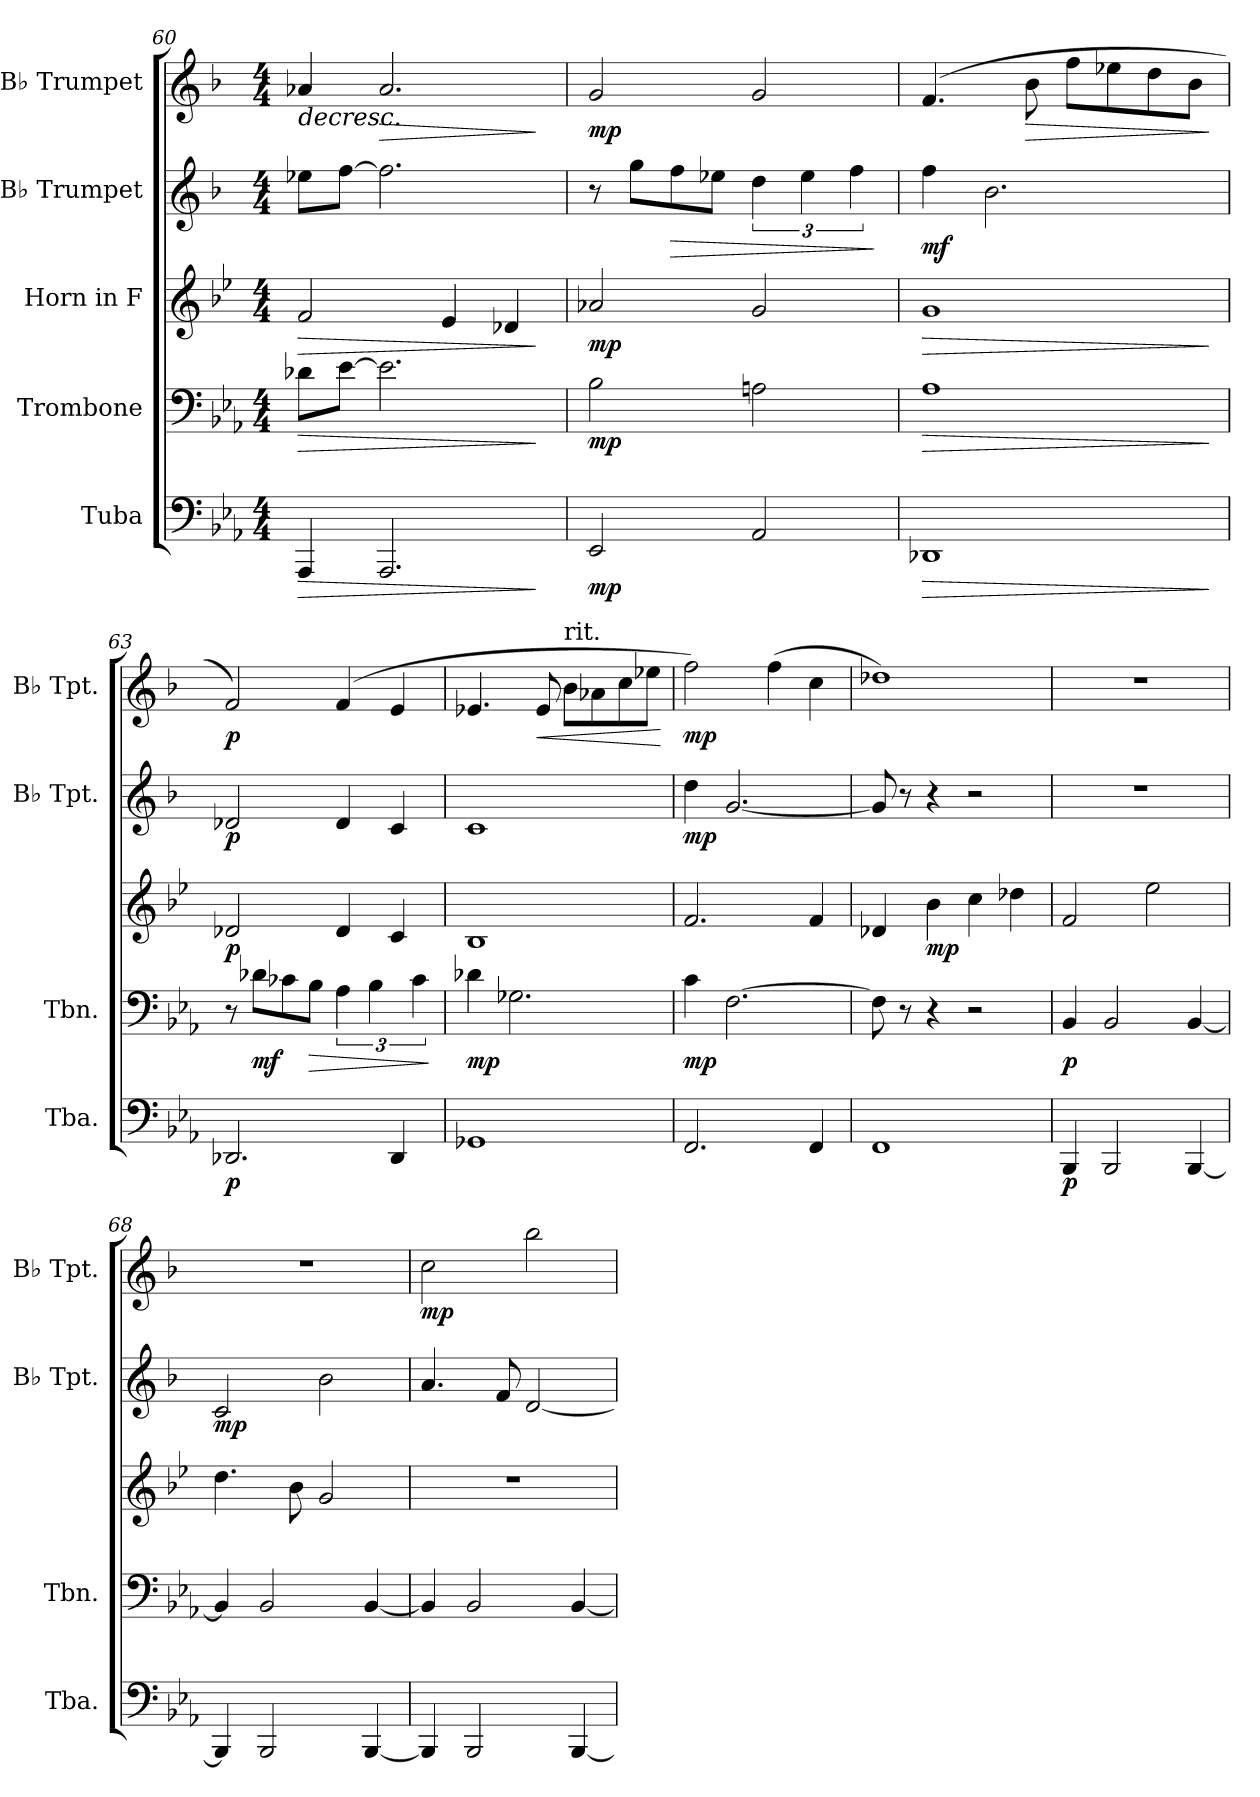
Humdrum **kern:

**kern	**dynam	**kern	**dynam	**kern	**dynam	**kern	**dynam	**kern	**dynam
*part5	*part5	*part4	*part4	*part3	*part3	*part2	*part2	*part1	*part1
*staff5	*staff5	*staff4	*staff4	*staff3	*staff3	*staff2	*staff2	*staff1	*staff1
*I"Tuba	*	*I"Trombone	*	*I"Horn in F	*	*I"B♭ Trumpet	*	*I"B♭ Trumpet	*
*I'Tba.	*	*I'Tbn.	*	*	*	*I'B♭ Tpt.	*	*I'B♭ Tpt.	*
!!LO:LB:g=z
*clefF4	*	*clefF4	*	*clefG2	*	*clefG2	*	*clefG2	*
*	*	*	*	*ITrd4c7	*	*ITrd1c2	*	*ITrd1c2	*
*k[b-e-a-]	*	*k[b-e-a-]	*	*k[b-e-a-]	*	*k[b-e-a-]	*	*k[b-e-a-]	*
*E-:	*	*E-:	*	*E-:	*	*E-:	*	*E-:	*
*M4/4	*	*M4/4	*	*M4/4	*	*M4/4	*	*M4/4	*
=60	=60	=60	=60	=60	=60	=60	=60	=60	=60
!	!LO:HP:b	!	!LO:HP:b	!	!LO:HP:b	!	!	!	!LO:HP:b
4AAA-/	>	8d-X\L	>	2B-/	>	8dd-X\L	.	4g-X/	>
.	.	[8e-\J	.	.	.	[8ee-\J	.	.	.
!	!	!	!	!	!	!	!	!	!LO:HP:b
2.AAA-/	.	2.e-\]	.	.	.	2.ee-\]	.	2.g-/	>
.	.	.	.	4A-/	.	.	.	.	.
.	.	.	.	4G-X/	.	.	.	.	.
.	]	.	]	.	]	.	.	.	] ]
=61	=61	=61	=61	=61	=61	=61	=61	=61	=61
!	!LO:DY:b	!	!LO:DY:b	!	!LO:DY:b	!	!	!	!LO:DY:b
2EE-/	mp	2B-\	mp	2d-X/	mp	8r	.	2f/	mp
.	.	.	.	.	.	8ff\L	.	.	.
!	!	!	!	!	!	!	!LO:HP:b	!	!
.	.	.	.	.	.	8ee-\	>	.	.
.	.	.	.	.	.	8dd-X\J	.	.	.
2AA-/	.	2An\	.	2c/	.	6cc\	.	2f/	.
.	.	.	.	.	.	6dd-\	.	.	.
.	.	.	.	.	.	6ee-\	.	.	.
.	.	.	.	.	.	.	]	.	.
=62	=62	=62	=62	=62	=62	=62	=62	=62	=62
!	!LO:HP:b	!	!LO:HP:b	!	!LO:HP:b	!	!LO:DY:b	!	!
1DD-X	>	1A-	>	1c	>	4ee-\	mf	(>4.e-/	.
.	.	.	.	.	.	2.a-\	.	.	.
!	!	!	!	!	!	!	!	!	!LO:HP:b
.	.	.	.	.	.	.	.	8a-\	>
.	.	.	.	.	.	.	.	8ee-\L	.
.	.	.	.	.	.	.	.	8dd-X\	.
.	.	.	.	.	.	.	.	8cc\	.
.	.	.	.	.	.	.	.	8a-\J	.
.	]	.	]	.	]	.	.	.	]
=63	=63	=63	=63	=63	=63	=63	=63	=63	=63
!	!LO:DY:b	!	!	!	!LO:DY:b	!	!LO:DY:b	!	!LO:DY:b
2.DD-X/	p	8r	.	2G-X/	p	2c-X/	p	2e-/)	p
!	!	!	!LO:DY:b	!	!	!	!	!	!
.	.	8d-X\L	mf	.	.	.	.	.	.
.	.	8c-X\	.	.	.	.	.	.	.
!	!	!	!LO:HP:b	!	!	!	!	!	!
.	.	8B-\J	>	.	.	.	.	.	.
.	.	6A-\	.	4G-/	.	4c-/	.	(>4e-/	.
.	.	6B-\	.	.	.	.	.	.	.
4DD-/	.	.	.	4F/	.	4B-/	.	4d/	.
.	.	6c-\	.	.	.	.	.	.	.
.	.	.	]	.	.	.	.	.	.
=64	=64	=64	=64	=64	=64	=64	=64	=64	=64
!	!	!	!LO:DY:b	!	!	!	!	!	!
1GG-X	.	4d-X\	mp	1E-	.	1B-	.	4.d-X/	.
.	.	2.G-X\	.	.	.	.	.	.	.
!	!	!	!	!	!	!	!	!	!LO:HP:b
.	.	.	.	.	.	.	.	8d-/	<
*	*	*	*	*	*	*	*	*MM68	*
!	!	!	!	!	!	!	!	!LO:TX:a:t=rit.	!
.	.	.	.	.	.	.	.	8a-\L	.
.	.	.	.	.	.	.	.	8g-X\	.
.	.	.	.	.	.	.	.	8b-\	.
.	.	.	.	.	.	.	.	8dd-X\J	.
.	.	.	.	.	.	.	.	.	[
=65	=65	=65	=65	=65	=65	=65	=65	=65	=65
*	*	*	*	*	*	*	*	*MM64	*
!	!	!	!LO:DY:b	!	!	!	!LO:DY:b	!	!LO:DY:b
2.FF/	.	4c\	mp	2.B-/	.	4cc\	mp	2ee-\)	mp
.	.	[2.F\	.	.	.	[2.f/	.	.	.
.	.	.	.	.	.	.	.	(>4ee-\	.
4FF/	.	.	.	4B-/	.	.	.	4b-\	.
!!LO:PB:g=z
=66	=66	=66	=66	=66	=66	=66	=66	=66	=66
*	*	*	*	*	*	*	*	*^	*
*	*	*	*	*	*	*	*	*	*^	*
*	*	*	*	*	*	*	*	*	*	*^	*
1FF	.	8F\]	.	4G-X/	.	8f/]	.	1cc-X)	4ryy	2ryy	2.ryy	.
.	.	8r	.	.	.	8r	.	.	.	.	.	.
*	*	*	*	*	*	*	*	*MM66	*	*	*	*
!	!	!	!	!	!LO:DY:b	!	!	!	!	!	!	!
.	.	4r	.	4e-\	mp	4r	.	.	2.ryy	.	.	.
*	*	*	*	*	*	*	*	*MM68	*	*	*	*
.	.	2r	.	4f\	.	2r	.	.	.	2ryy	.	.
*	*	*	*	*	*	*	*	*MM70	*	*	*	*
.	.	.	.	4g-X\	.	.	.	.	.	.	4ryy	.
*	*	*	*	*	*	*	*	*v	*v	*v	*v	*
=67	=67	=67	=67	=67	=67	=67	=67	=67	=67
!!LO:REH:place=s1:a:fs=14:t=H
*	*	*	*	*	*	*	*	*MM72	*
*	*	*	*	*	*	*	*	*^	*
*	*	*	*	*	*	*	*	*	*^	*
*	*	*	*	*	*	*	*	*	*	*^	*
!	!	!	!	!	!	!	!	!LO:TX:a:t=a tempo	!	!	!	!
!	!LO:DY:b	!	!LO:DY:b	!	!	!	!	!	!	!	!	!
*	*	*	*	*	*	*	*	*v	*v	*v	*v	*
4BBB-/	p	4BB-/	p	2B-/	.	1r	.	1r	.
2BBB-/	.	2BB-/	.	.	.	.	.	.	.
.	.	.	.	2a-\	.	.	.	.	.
[4BBB-/	.	[4BB-/	.	.	.	.	.	.	.
=68	=68	=68	=68	=68	=68	=68	=68	=68	=68
!	!	!	!	!	!	!	!LO:DY:b	!	!
4BBB-/]	.	4BB-/]	.	4.g\	.	2B-/	mp	1r	.
2BBB-/	.	2BB-/	.	.	.	.	.	.	.
.	.	.	.	8e-\	.	.	.	.	.
.	.	.	.	2c/	.	2a-\	.	.	.
[4BBB-/	.	[4BB-/	.	.	.	.	.	.	.
=69	=69	=69	=69	=69	=69	=69	=69	=69	=69
!	!	!	!	!	!	!	!	!	!LO:DY:b
4BBB-/]	.	4BB-/]	.	1r	.	4.g/	.	2b-\	mp
2BBB-/	.	2BB-/	.	.	.	.	.	.	.
.	.	.	.	.	.	8e-/	.	.	.
.	.	.	.	.	.	[2c/	.	2aa-\	.
[4BBB-/	.	[4BB-/	.	.	.	.	.	.	.
=	=	=	=	=	=	=	=	=	=
*-	*-	*-	*-	*-	*-	*-	*-	*-	*-
